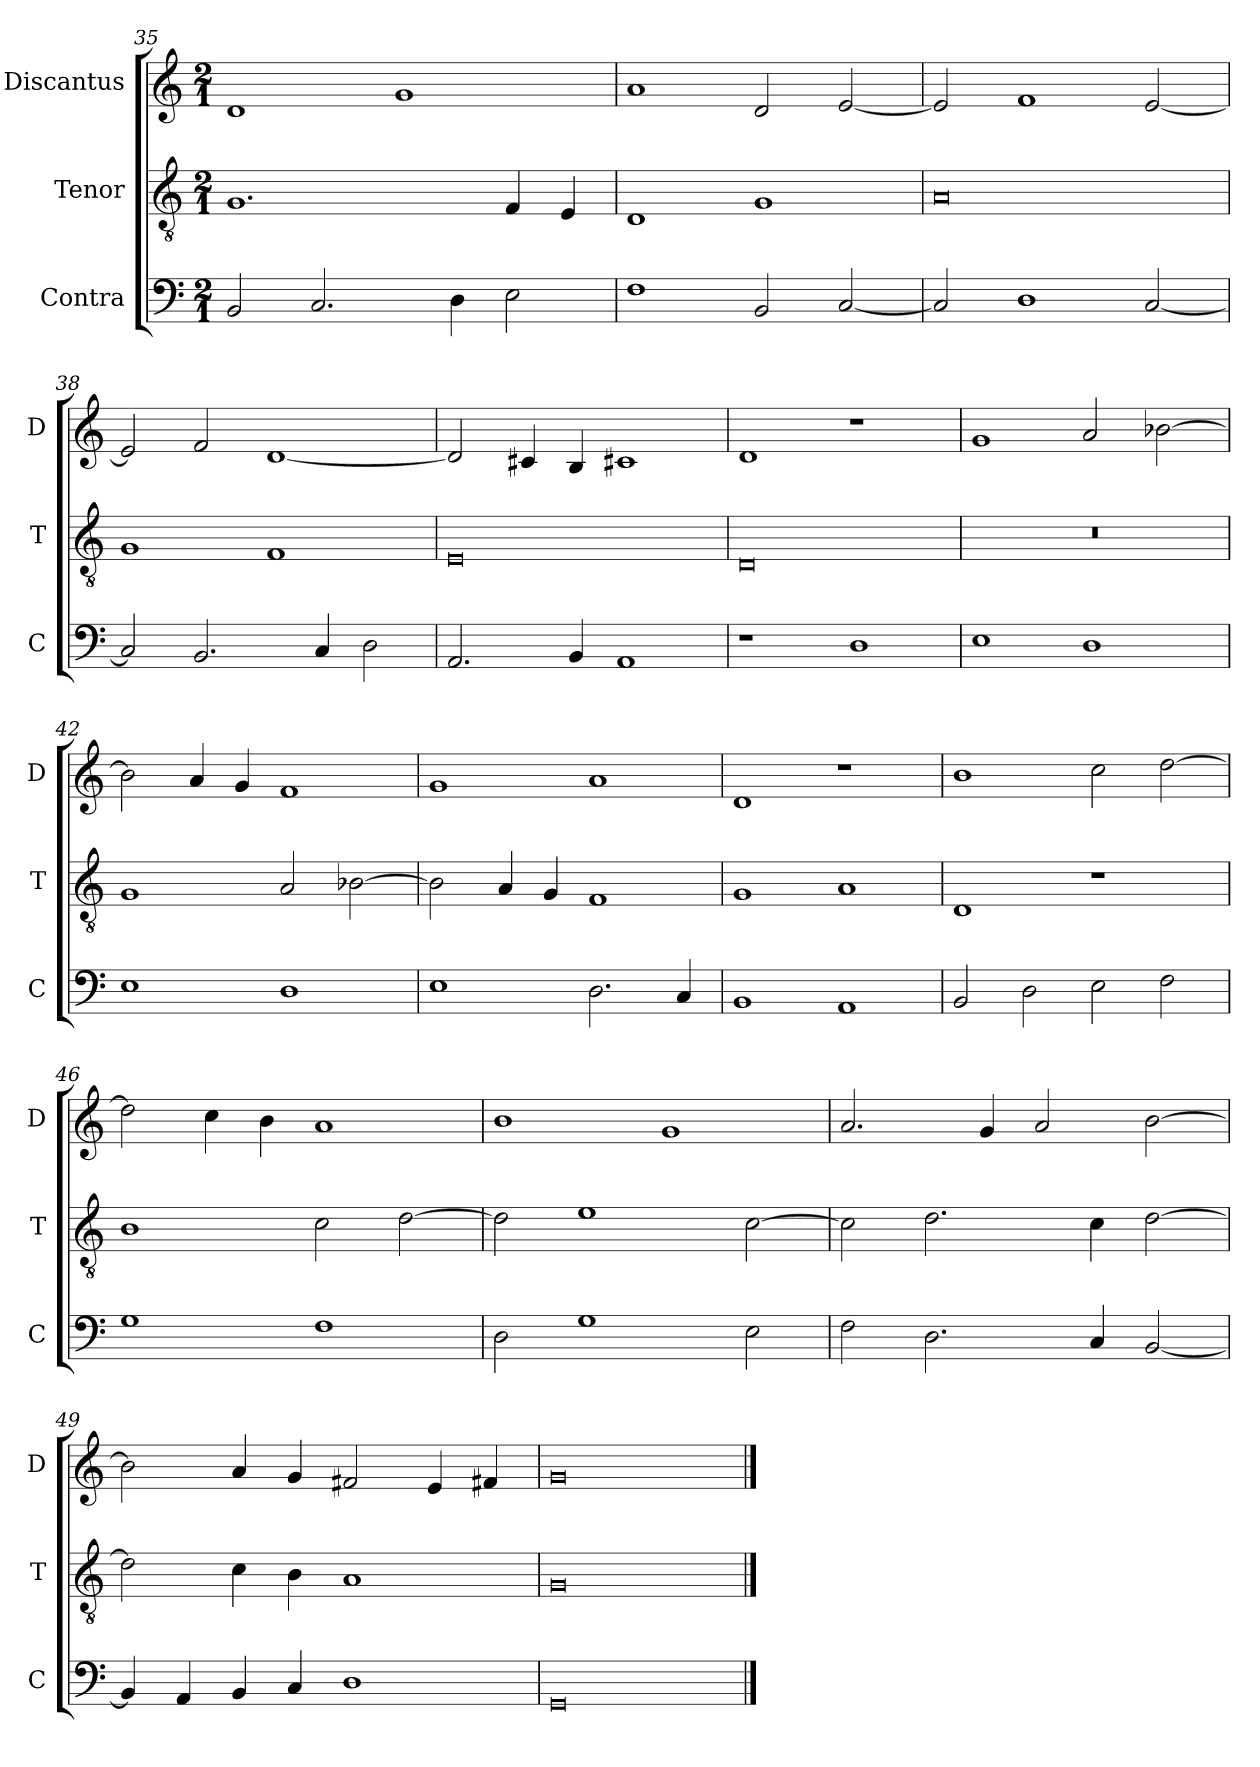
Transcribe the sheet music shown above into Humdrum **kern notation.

**kern	**kern	**kern
*part3	*part2	*part1
*staff3	*staff2	*staff1
*I"Contra	*I"Tenor	*I"Discantus
*I'C	*I'T	*I'D
*clefF4	*clefGv2	*clefG2
*k[]	*k[]	*k[]
*M2/1	*M2/1	*M2/1
=35	=35	=35
2BB	1.G	1d
2.C	.	.
.	.	1g
4D	.	.
2E	4F	.
.	4E	.
=36	=36	=36
1F	1D	1a
2BB	1G	2d
[2C	.	[2e
=37	=37	=37
2C]	0A	2e]
1D	.	1f
[2C	.	[2e
=38	=38	=38
2C]	1G	2e]
2.BB	.	2f
.	1F	[1d
4C	.	.
2D	.	.
=39	=39	=39
2.AA	0E	2d]
.	.	4c#X
4BB	.	4B
1AA	.	1c#X
=40	=40	=40
1r	0D	1d
1D	.	1r
=41	=41	=41
1E	0r	1g
1D	.	2a
.	.	[2b-X
=42	=42	=42
1E	1G	2b-]
.	.	4a
.	.	4g
1D	2A	1f
.	[2B-X	.
=43	=43	=43
1E	2B-]	1g
.	4A	.
.	4G	.
2.D	1F	1a
4C	.	.
=44	=44	=44
1BB	1G	1d
1AA	1A	1r
=45	=45	=45
2BB	1D	1b
2D	.	.
2E	1r	2cc
2F	.	[2dd
=46	=46	=46
1G	1B	2dd]
.	.	4cc
.	.	4b
1F	2c	1a
.	[2d	.
=47	=47	=47
2D	2d]	1b
1G	1e	.
.	.	1g
2E	[2c	.
=48	=48	=48
2F	2c]	2.a
2.D	2.d	.
.	.	4g
.	.	2a
4C	4c	.
[2BB	[2d	[2b
=49	=49	=49
4BB]	2d]	2b]
4AA	.	.
4BB	4c	4a
4C	4B	4g
1D	1A	2f#X
.	.	4e
.	.	4f#X
=50	=50	=50
0GG	0G	0g
==	==	==
*-	*-	*-
